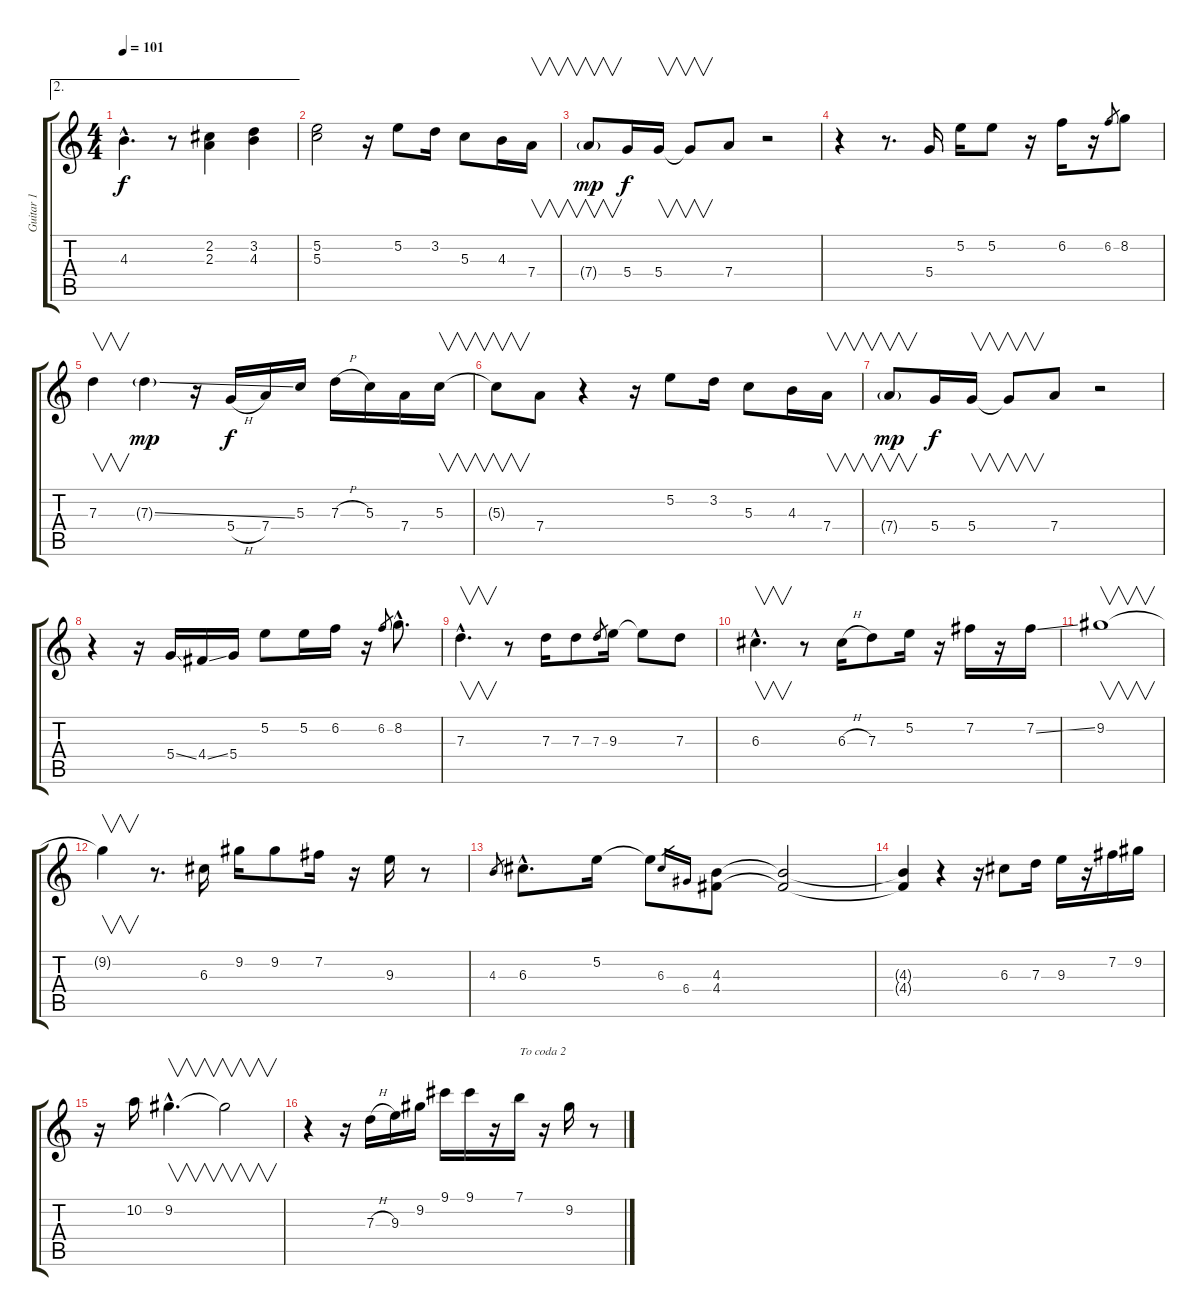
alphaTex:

\track ("Guitar 1" "Guitar 1") {instrument electricguitarjazz}
\staff {score tabs}
\tuning (E4 B3 G3 D3 A2 E2) {hide}
\ae 2
\ts (4 4)
\tempo 101
\clef g2
\ks c
4.3{hac}.4{d dy f} r.8 (2.2 2.3).4 (3.2 4.3).4 |
(5.2 5.3).2 r.16 5.2.8 3.2.16 5.3.8 4.3.16 7.4.16{v} |
7.4{g}.8{v dy mp} 5.4.16{dy f} 5.4.16{v} 5.4{t}.8{v} 7.4.8 r.2 |
r.4 r.8{d} 5.4.16 5.2.16 5.2.8 r.16 6.2.16 r.16 6.2.8{gr} 8.2.8 |
7.3.4{v} 7.3{ss g}.4{dy mp} r.16 5.4{h}.16{dy f} 7.4.16 5.3.16 7.3{h}.16 5.3.16 7.4.16 5.3.16{v} |
5.3{t}.8{v} 7.4.8 r.4 r.16 5.2.8 3.2.16 5.3.8 4.3.16 7.4.16{v} |
7.4{g}.8{v dy mp} 5.4.16{dy f} 5.4.16{v} 5.4{t}.8{v} 7.4.8 r.2 |
r.4 r.16 5.4{ss}.16 4.4{ss}.16 5.4.16 5.2.8 5.2.16 6.2.16 r.16 6.2.8{gr} 8.2{hac}.8{d} |
7.3{hac}.4{v d} r.8 7.3.16 7.3.8 7.3.8{gr} 9.3.16 9.3{t}.8 7.3.8 |
6.3{hac}.4{v d} r.8 6.3{h}.16 7.3.8 5.2.16 r.16 7.2.16 r.16 7.2{ss}.16 |
9.2.1{v} |
9.2{t}.4{v} r.8{d} 6.3.16 9.2.16 9.2.8 7.2.16 r.16 9.3.16 r.8 |
4.3.8{gr} 6.3{hac}.8{d} 5.2.16 5.2{t}.8 6.3.16{gr} 6.4.16{gr} (4.3 4.4).8 (4.3{t} 4.4{t}).2 |
(4.3{t} 4.4{t}).4 r.4 r.16 6.3.8 7.3.16 9.3.16 r.16 7.2.16 9.2.16 |
r.16 10.2.16 9.2{hac}.4{v d} 9.2{t}.2{v} |
r.4 r.16 7.3{h}.16 9.3.16 9.2.16 9.1.16 9.1.16 r.16 7.1.16{txt "To coda 2"} r.16 9.2.16 r.8
